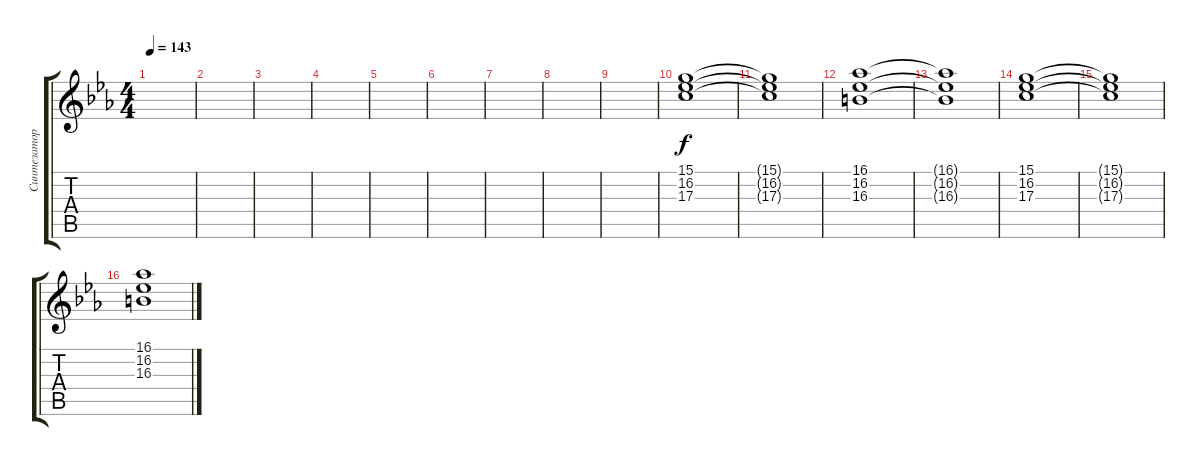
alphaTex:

\track ("Синтезатор 2" "Синтезатор") {instrument pad2warm}
\staff {score tabs}
\tuning (E4 B3 G3 D3 A2 E2) {hide}
\ts (4 4)
\tempo 143
\clef g2
\ks cminor
|
|
|
|
|
|
|
|
|
(15.1 16.2 17.3).1 |
(15.1{t} 16.2{t} 17.3{t}).1 |
(16.1 16.2 16.3).1 |
(16.1{t} 16.2{t} 16.3{t}).1 |
(15.1 16.2 17.3).1 |
(15.1{t} 16.2{t} 17.3{t}).1 |
(16.1 16.2 16.3).1
